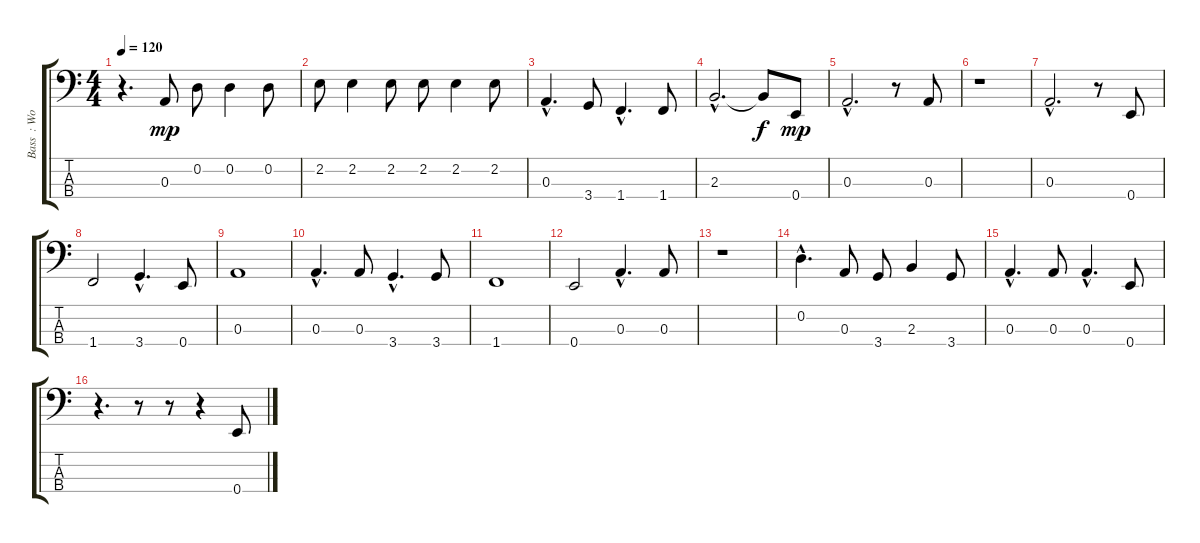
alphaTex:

\track ("Bass  : Wood Bass   " "Bass  : Wo") {instrument acousticbass}
\staff {score tabs}
\tuning (G2 D2 A1 E1) {hide}
\ts (4 4)
\tempo 120
\clef f4
\ks c
r.4{d dy mp} 0.3.8 0.2.8 0.2.4 0.2.8 |
2.2.8 2.2.4 2.2.8 2.2.8 2.2.4 2.2.8 |
0.3{hac}.4{d} 3.4.8 1.4{hac}.4{d} 1.4.8 |
2.3{hac}.2{d} 2.3{t}.8{dy f} 0.4.8{dy mp} |
0.3{hac}.2{d} r.8 0.3.8 |
r.1 |
0.3{hac}.2{d} r.8 0.4.8 |
1.4.2 3.4{hac}.4{d} 0.4.8 |
0.3.1 |
0.3{hac}.4{d} 0.3.8 3.4{hac}.4{d} 3.4.8 |
1.4.1 |
0.4.2 0.3{hac}.4{d} 0.3.8 |
r.1 |
0.2{hac}.4{d} 0.3.8 3.4.8 2.3.4 3.4.8 |
0.3{hac}.4{d} 0.3.8 0.3{hac}.4{d} 0.4.8 |
r.4{d} r.8 r.8 r.4 0.4.8
